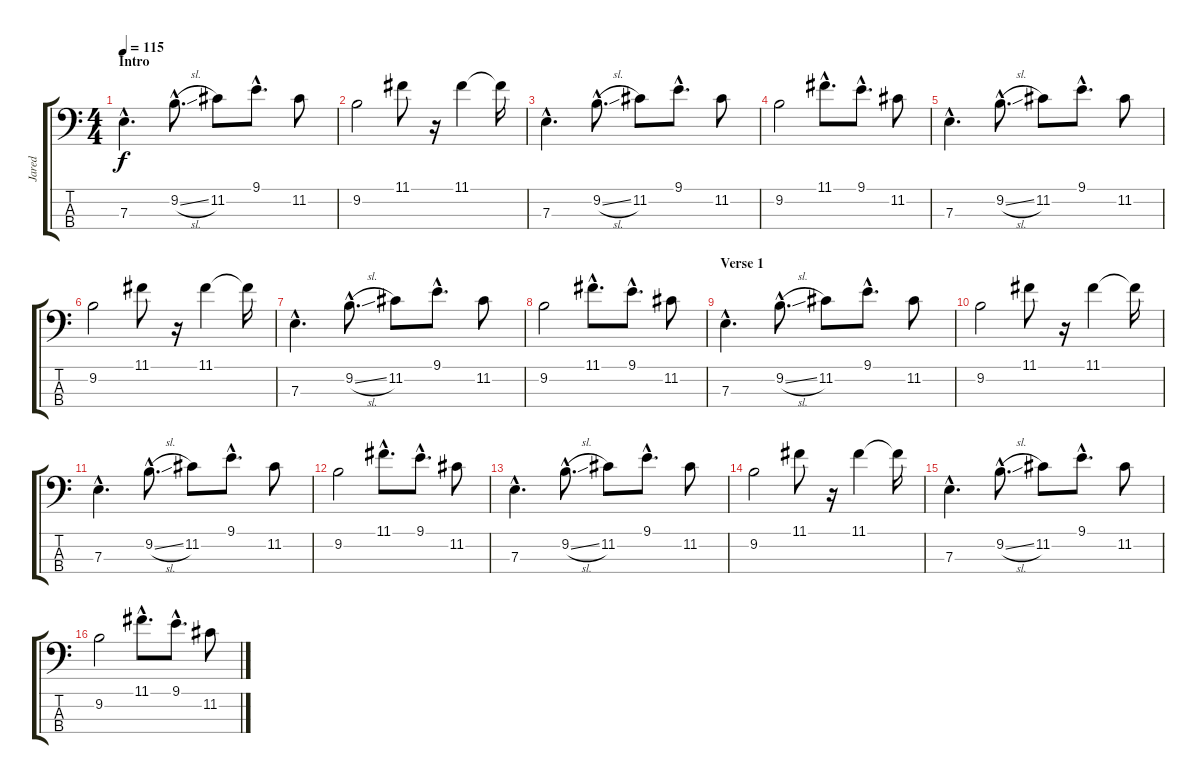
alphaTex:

\track ("Jared" "Jared") {instrument electricbassfinger}
\staff {score tabs}
\tuning (G2 D2 A1 E1) {hide}
\ts (4 4)
\section ("" "Intro")
\tempo 115
\clef f4
\ks c
7.3{hac}.4{d dy f instrument electricbassfinger} 9.2{sl hac}.8{d} 11.2.8 9.1{hac}.8{d} 11.2.8 |
9.2.2 11.1.8 r.16 11.1.4 11.1{t}.16 |
7.3{hac}.4{d} 9.2{sl hac}.8{d} 11.2.8 9.1{hac}.8{d} 11.2.8 |
9.2.2 11.1{hac}.8{d} 9.1{hac}.8{d} 11.2.8 |
7.3{hac}.4{d} 9.2{sl hac}.8{d} 11.2.8 9.1{hac}.8{d} 11.2.8 |
9.2.2 11.1.8 r.16 11.1.4 11.1{t}.16 |
7.3{hac}.4{d} 9.2{sl hac}.8{d} 11.2.8 9.1{hac}.8{d} 11.2.8 |
9.2.2 11.1{hac}.8{d} 9.1{hac}.8{d} 11.2.8 |
\section ("" "Verse 1")
7.3{hac}.4{d} 9.2{sl hac}.8{d} 11.2.8 9.1{hac}.8{d} 11.2.8 |
9.2.2 11.1.8 r.16 11.1.4 11.1{t}.16 |
7.3{hac}.4{d} 9.2{sl hac}.8{d} 11.2.8 9.1{hac}.8{d} 11.2.8 |
9.2.2 11.1{hac}.8{d} 9.1{hac}.8{d} 11.2.8 |
7.3{hac}.4{d} 9.2{sl hac}.8{d} 11.2.8 9.1{hac}.8{d} 11.2.8 |
9.2.2 11.1.8 r.16 11.1.4 11.1{t}.16 |
7.3{hac}.4{d} 9.2{sl hac}.8{d} 11.2.8 9.1{hac}.8{d} 11.2.8 |
9.2.2 11.1{hac}.8{d} 9.1{hac}.8{d} 11.2.8
